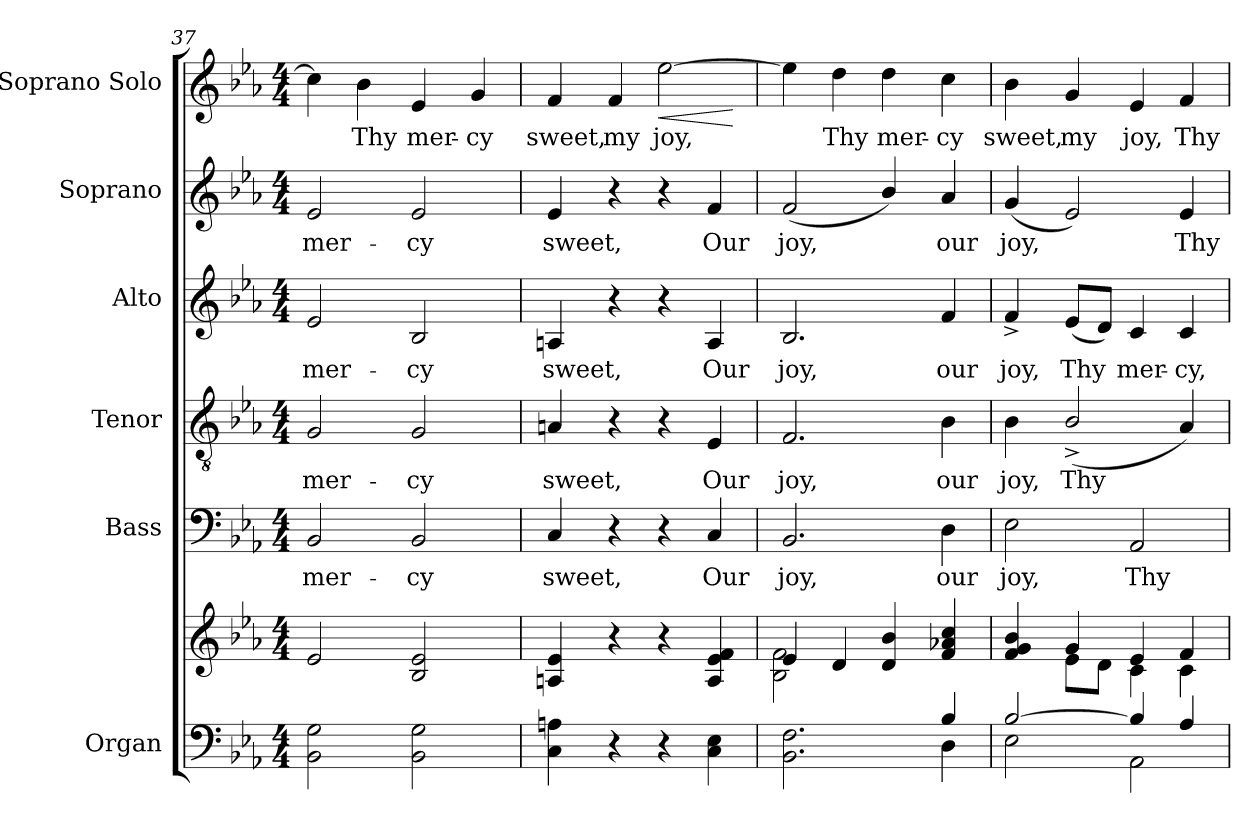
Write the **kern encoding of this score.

**kern	**kern	**kern	**text	**kern	**text	**kern	**text	**kern	**text	**kern	**text	**dynam
*part6	*part6	*part5	*part5	*part4	*part4	*part3	*part3	*part2	*part2	*part1	*part1	*part1
*staff7	*staff6	*staff5	*staff5	*staff4	*staff4	*staff3	*staff3	*staff2	*staff2	*staff1	*staff1	*staff1
*I"Organ	*	*I"Bass	*	*I"Tenor	*	*I"Alto	*	*I"Soprano	*	*I"Soprano Solo	*	*
*I'Org.	*	*I'B.	*	*I'T.	*	*I'A.	*	*I'S.	*	*I'S. Solo	*	*
*clefF4	*clefG2	*clefF4	*	*clefGv2	*	*clefG2	*	*clefG2	*	*clefG2	*	*
*	*	*	*	*ITrd7c12	*	*	*	*	*	*	*	*
*k[b-e-a-]	*k[b-e-a-]	*k[b-e-a-]	*	*k[b-e-a-]	*	*k[b-e-a-]	*	*k[b-e-a-]	*	*k[b-e-a-]	*	*
*E-:	*E-:	*E-:	*	*E-:	*	*E-:	*	*E-:	*	*E-:	*	*
*M4/4	*M4/4	*M4/4	*	*M4/4	*	*M4/4	*	*M4/4	*	*M4/4	*	*
=37	=37	=37	=37	=37	=37	=37	=37	=37	=37	=37	=37	=37
!	!	!	!LO:LY:b:color=#000000	!	!	!	!	!	!	!	!	!
!	!	!	!	!	!LO:LY:b:color=#000000	!	!	!	!	!	!	!
!	!	!	!	!	!	!	!LO:LY:b:color=#000000	!	!	!	!	!
!	!	!	!	!	!	!	!	!	!LO:LY:b:color=#000000	!	!	!
2BB-i\ 2Gi	2e-i/	2BB-i/	mer-	2GGi/	mer-	2e-i/	mer-	2e-i/	mer-	4cci\]	.	.
!	!	!	!	!	!	!	!	!	!	!	!LO:LY:b:color=#000000	!
.	.	.	.	.	.	.	.	.	.	4b-i\	Thy	.
!	!	!	!LO:LY:b:color=#000000	!	!	!	!	!	!	!	!	!
!	!	!	!	!	!LO:LY:b:color=#000000	!	!	!	!	!	!	!
!	!	!	!	!	!	!	!LO:LY:b:color=#000000	!	!	!	!	!
!	!	!	!	!	!	!	!	!	!LO:LY:b:color=#000000	!	!	!
!	!	!	!	!	!	!	!	!	!	!	!LO:LY:b:color=#000000	!
2BB-i\ 2Gi	2B-i/ 2e-i	2BB-i/	-cy	2GGi/	-cy	2B-i/	-cy	2e-i/	-cy	4e-i/	mer-	.
!	!	!	!	!	!	!	!	!	!	!	!LO:LY:b:color=#000000	!
.	.	.	.	.	.	.	.	.	.	4gi/	-cy	.
=38	=38	=38	=38	=38	=38	=38	=38	=38	=38	=38	=38	=38
*^	*	*	*	*	*	*	*	*	*	*	*	*
!	!	!	!	!LO:LY:b:color=#000000	!	!	!	!	!	!	!	!	!
!	!	!	!	!	!	!LO:LY:b:color=#000000	!	!	!	!	!	!	!
!	!	!	!	!	!	!	!	!LO:LY:b:color=#000000	!	!	!	!	!
!	!	!	!	!	!	!	!	!	!	!LO:LY:b:color=#000000	!	!	!
!	!	!	!	!	!	!	!	!	!	!	!	!LO:LY:b:color=#000000	!
4Ci\ 4Ani	4ryy	4Ani/ 4e-i	4Ci/	sweet,	4AAni/	sweet,	4Ani/	sweet,	4e-i/	sweet,	4fi/	sweet,	.
!	!	!	!	!	!	!	!	!	!	!	!	!LO:LY:b:color=#000000	!
4r	4ryy	4r	4r	.	4r	.	4r	.	4r	.	4fi/	my	.
!	!	!	!	!	!	!	!	!	!	!	!	!LO:LY:b:color=#000000	!LO:HP:b
4r	4ryy	4r	4r	.	4r	.	4r	.	4r	.	[2ee-i\	joy,	<
!	!	!	!	!LO:LY:b:color=#000000	!	!	!	!	!	!	!	!	!
!	!	!	!	!	!	!LO:LY:b:color=#000000	!	!	!	!	!	!	!
!	!	!	!	!	!	!	!	!LO:LY:b:color=#000000	!	!	!	!	!
!	!	!	!	!	!	!	!	!	!	!LO:LY:b:color=#000000	!	!	!
4Ci\ 4E-i	4ryy	4Ai/ 4e-i 4fi	4Ci/	Our	4EE-i/	Our	4Ai/	Our	4fi/	Our	.	.	.
*v	*v	*	*	*	*	*	*	*	*	*	*	*	*
.	.	.	.	.	.	.	.	.	.	.	.	[
=39	=39	=39	=39	=39	=39	=39	=39	=39	=39	=39	=39	=39
*^	*^	*	*	*	*	*	*	*	*	*	*	*
!	!	!	!	!	!LO:LY:b:color=#000000	!	!	!	!	!	!	!	!	!
!	!	!	!	!	!	!	!LO:LY:b:color=#000000	!	!	!	!	!	!	!
!	!	!	!	!	!	!	!	!	!LO:LY:b:color=#000000	!	!	!	!	!
!	!	!	!	!	!	!	!	!	!	!	!LO:LY:b:color=#000000	!	!	!
2.BB-i\ 2.Fi	2.ryy	4e-i/	2B-i\ 2fi	2.BB-i/	joy,	2.FFi/	joy,	2.B-i/	joy,	(2fi/	joy,	4ee-i\]	.	.
!	!	!	!	!	!	!	!	!	!	!	!	!	!LO:LY:b:color=#000000	!
.	.	4di/	.	.	.	.	.	.	.	.	.	4ddi\	Thy	.
!	!	!	!	!	!	!	!	!	!	!	!	!	!LO:LY:b:color=#000000	!
.	.	4di/ 4b-i	4ryy	.	.	.	.	.	.	4b-i/)	.	4ddi\	mer-	.
!	!	!	!	!	!LO:LY:b:color=#000000	!	!	!	!	!	!	!	!	!
!	!	!	!	!	!	!	!LO:LY:b:color=#000000	!	!	!	!	!	!	!
!	!	!	!	!	!	!	!	!	!LO:LY:b:color=#000000	!	!	!	!	!
!	!	!	!	!	!	!	!	!	!	!	!LO:LY:b:color=#000000	!	!	!
!	!	!	!	!	!	!	!	!	!	!	!	!	!LO:LY:b:color=#000000	!
4B-i/	4Di\	4fi/ 4a-Xi 4cci	4ryy	4Di\	our	4BB-i\	our	4fi/	our	4a-i/	our	4cci\	-cy	.
!!LO:LB:g=z
=40	=40	=40	=40	=40	=40	=40	=40	=40	=40	=40	=40	=40	=40	=40
!	!	!	!	!	!LO:LY:b:color=#000000	!	!	!	!	!	!	!	!	!
!	!	!	!	!	!	!	!LO:LY:b:color=#000000	!	!	!	!	!	!	!
!	!	!	!	!	!	!	!	!	!LO:LY:b:color=#000000	!	!	!	!	!
!	!	!	!	!	!	!	!	!	!	!	!LO:LY:b:color=#000000	!	!	!
!	!	!	!	!	!	!	!	!	!	!	!	!	!LO:LY:b:color=#000000	!
[2B-i/	2E-i\	4fi/ 4gi 4b-i	4ryy	2E-i\	joy,	4BB-i\	joy,	4f^i/	joy,	(4gi/	joy,	4b-i\	sweet,	.
!	!	!	!	!	!	!	!LO:LY:b:color=#000000	!	!	!	!	!	!	!
!	!	!	!	!	!	!	!	!	!LO:LY:b:color=#000000	!	!	!	!	!
!	!	!	!	!	!	!	!	!	!	!	!	!	!LO:LY:b:color=#000000	!
.	.	4gi/	8e-i\L	.	.	(2BB-^i/	Thy	(8e-i/L	Thy	2e-i/)	.	4gi/	my	.
.	.	.	8di\J	.	.	.	.	8di/J)	.	.	.	.	.	.
!	!	!	!	!	!LO:LY:b:color=#000000	!	!	!	!	!	!	!	!	!
!	!	!	!	!	!	!	!	!	!LO:LY:b:color=#000000	!	!	!	!	!
!	!	!	!	!	!	!	!	!	!	!	!	!	!LO:LY:b:color=#000000	!
4B-i/]	2AA-i\	4e-i/	4ci\	2AA-i/	Thy	.	.	4ci/	mer-	.	.	4e-i/	joy,	.
!	!	!	!	!	!	!	!	!	!LO:LY:b:color=#000000	!	!	!	!	!
!	!	!	!	!	!	!	!	!	!	!	!LO:LY:b:color=#000000	!	!	!
!	!	!	!	!	!	!	!	!	!	!	!	!	!LO:LY:b:color=#000000	!
4A-i/	.	4fi/	4ci\	.	.	4AA-i/)	.	4ci/	-cy,	4e-i/	Thy	4fi/	Thy	.
*v	*v	*	*	*	*	*	*	*	*	*	*	*	*	*
*	*v	*v	*	*	*	*	*	*	*	*	*	*	*
=	=	=	=	=	=	=	=	=	=	=	=	=
*-	*-	*-	*-	*-	*-	*-	*-	*-	*-	*-	*-	*-
